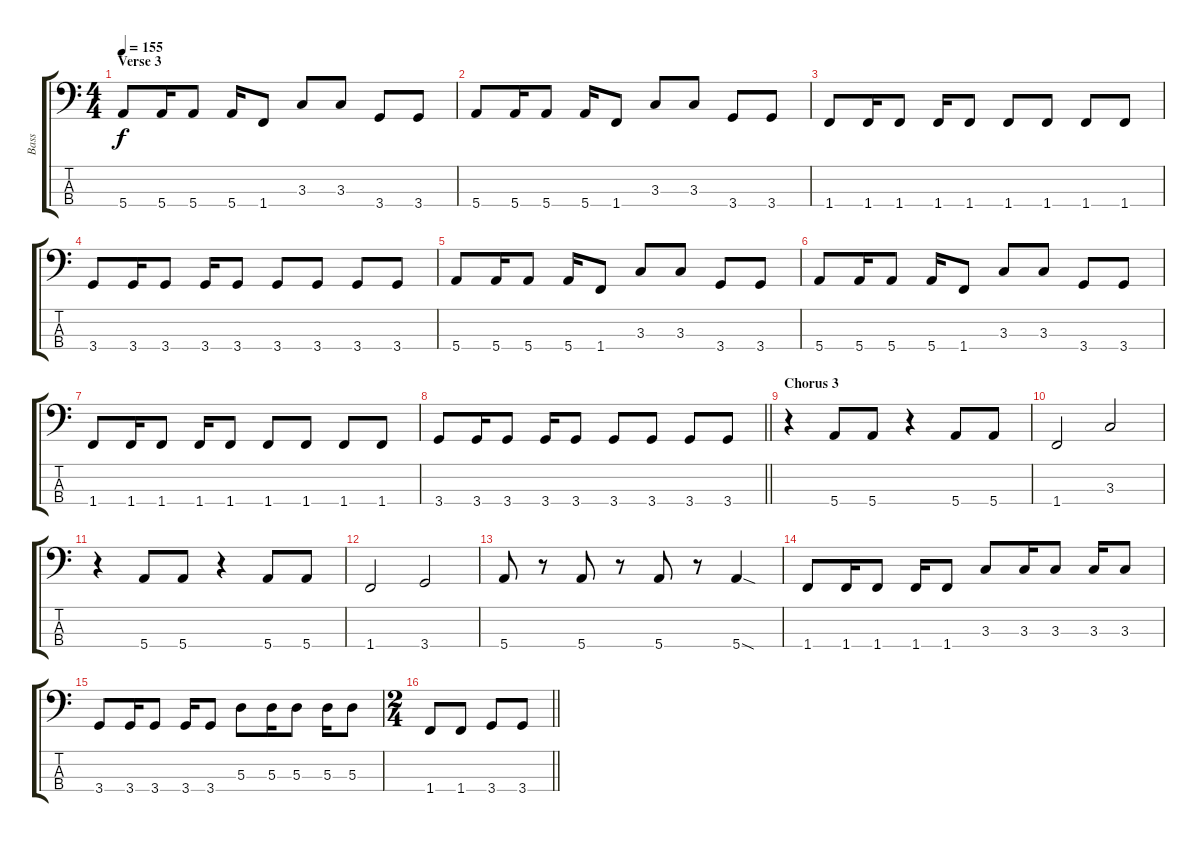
\track ("Bass" "Bass") {instrument electricbasspick}
\staff {score tabs}
\tuning (G2 D2 A1 E1) {hide}
\ts (4 4)
\section ("" "Verse 3")
\tempo 155
\clef f4
\ks c
5.4.8{dy f} 5.4.16 5.4.8 5.4.16 1.4.8 3.3.8 3.3.8 3.4.8 3.4.8 |
5.4.8 5.4.16 5.4.8 5.4.16 1.4.8 3.3.8 3.3.8 3.4.8 3.4.8 |
1.4.8 1.4.16 1.4.8 1.4.16 1.4.8 1.4.8 1.4.8 1.4.8 1.4.8 |
3.4.8 3.4.16 3.4.8 3.4.16 3.4.8 3.4.8 3.4.8 3.4.8 3.4.8 |
5.4.8 5.4.16 5.4.8 5.4.16 1.4.8 3.3.8 3.3.8 3.4.8 3.4.8 |
5.4.8 5.4.16 5.4.8 5.4.16 1.4.8 3.3.8 3.3.8 3.4.8 3.4.8 |
1.4.8 1.4.16 1.4.8 1.4.16 1.4.8 1.4.8 1.4.8 1.4.8 1.4.8 |
\barLineRight lightlight
3.4.8 3.4.16 3.4.8 3.4.16 3.4.8 3.4.8 3.4.8 3.4.8 3.4.8 |
\section ("" "Chorus 3")
r.4 5.4.8 5.4.8 r.4 5.4.8 5.4.8 |
1.4.2 3.3.2 |
r.4 5.4.8 5.4.8 r.4 5.4.8 5.4.8 |
1.4.2 3.4.2 |
5.4.8 r.8 5.4.8 r.8 5.4.8 r.8 5.4{sod}.4 |
1.4.8 1.4.16 1.4.8 1.4.16 1.4.8 3.3.8 3.3.16 3.3.8 3.3.16 3.3.8 |
3.4.8 3.4.16 3.4.8 3.4.16 3.4.8 5.3.8 5.3.16 5.3.8 5.3.16 5.3.8 |
\ts (2 4)
\barLineRight lightlight
1.4.8 1.4.8 3.4.8 3.4.8
